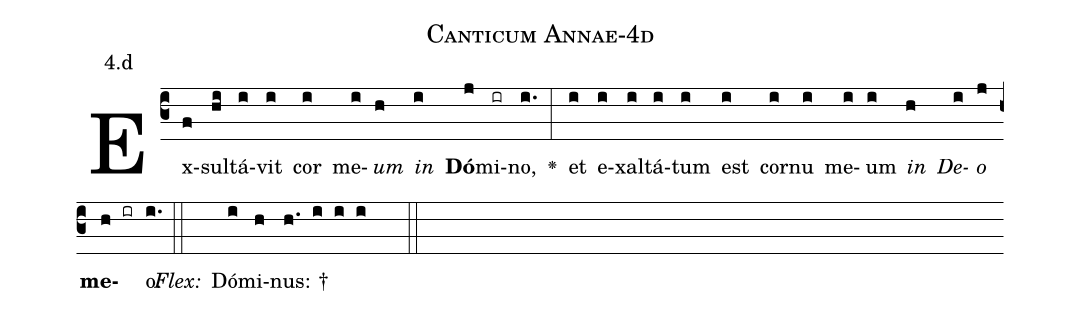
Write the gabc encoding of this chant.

name: Canticum Annae-4d;
annotation: 4.d;
%%
(c3)Ex(f)sul(hi)tá(i)vit(i) cor(i) me(i)<i>um</i>(h) <i>in</i>(i) <b>Dó</b>(j)mi(ir)no,(i.) <v>\greheightstar</v>(:) et(i) e(i)xal(i)tá(i)tum(i) est(i) cor(i)nu(i) me(i)um(i) <i>in</i>(h) <i>De</i>(i)<i>o</i>(j) <b>me</b>(h ir)o.(i.) (::)
<i>Flex:</i>()  Dó(i)mi(h)nus: †(h. i i i  ::)

%E(i) u(h) o(i) u(j) a(h) e.(i.) (::)
